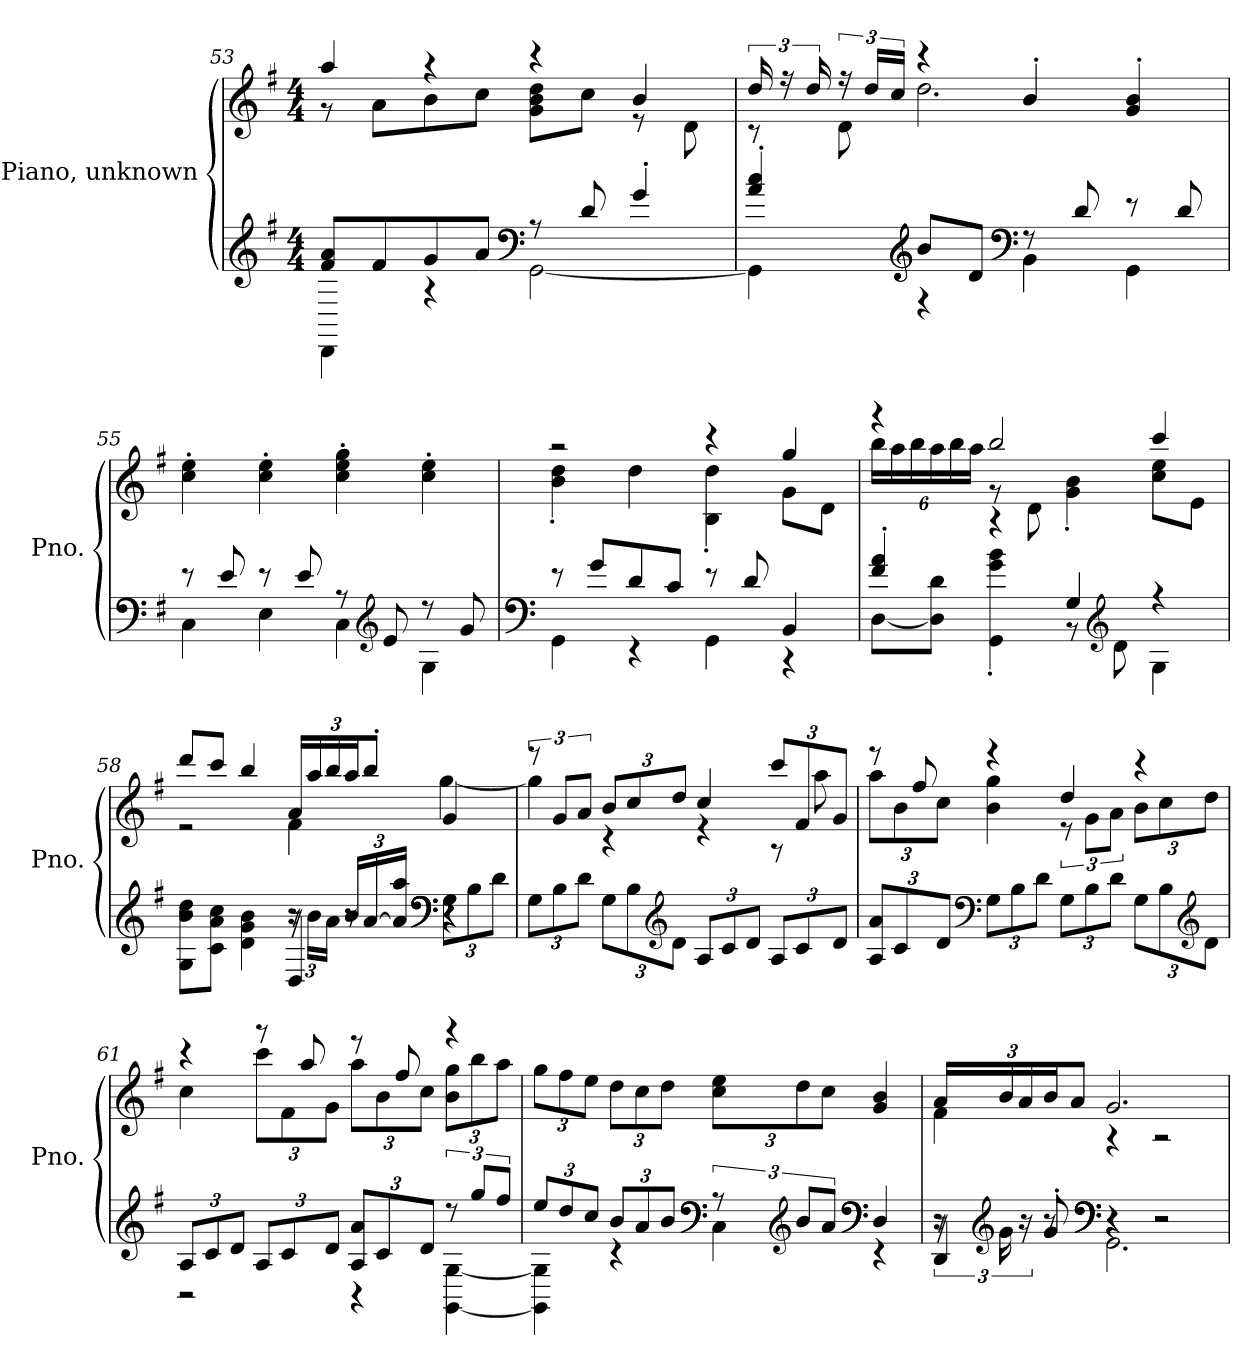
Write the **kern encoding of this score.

**kern	**kern
*part1	*part1
*staff2	*staff1
*I"Piano, unknown	*
*I'Pno.	*
!!LO:LB:g=z
*clefG2	*clefG2
*k[f#]	*k[f#]
*M4/4	*M4/4
=53	=53
*^	*^
8f#/ 8a/L	4DD\	4aa/	8r
8f#/	.	.	8a\L
8g/	4r	4r	8b\
8a/J	.	.	8cc\J
*clefF4	*	*	*
8r	[2GG\	4r	8g\ 8b\ 8dd\L
8d/	.	.	8cc\J
4g'/	.	4b/	8r
.	.	.	8d\
=54	=54	=54	=54
4a/' 4cc/'	4GG\]	24dd/	8r
.	.	24r	.
.	.	24dd/	.
.	.	24r	8d\
.	.	24dd/LL	.
.	.	24cc/JJ	.
*clefG2	*	*	*
8b/L	4r	4r	2.dd\
8d/J	.	.	.
*clefF4	*	*	*
8r	4BB\	4b'/	.
8d/	.	.	.
8r	4GG\	4g/' 4b/'	.
8d/	.	.	.
*	*	*v	*v
=55	=55	=55
8r	4C\	4cc\' 4ee\'
8e/	.	.
8r	4E\	4cc\' 4ee\'
8e/	.	.
8r	4C\	4cc\' 4ee\' 4gg\'
*clefG2	*	*
8e/	.	.
8r	4G\	4cc\' 4ee\'
8g/	.	.
!!LO:LB:g=z
=56	=56	=56
*clefF4	*	*
*	*	*^
8r	4GG\	2r	4b\' 4dd\'
8g/L	.	.	.
8d/	4r	.	4dd\
8c/J	.	.	.
8r	4GG\	4r	4B\' 4dd\'
8d/	.	.	.
4BB/	4r	4gg/	8g\L
.	.	.	8d\J
=57	=57	=57	=57
*	*	*	*Xbrackettup
4f#/' 4a/'	[8D\L	4r	24bb\LL
.	.	.	24aa\
.	.	.	24bb\
.	8D\] 8d\J	.	24aa\
.	.	.	24bb\
.	.	.	24aa\JJ
4r	4GG\' 4g\' 4b\'	2bb/	8r
.	.	.	8d\
4G/	8r	.	4g\' 4b\'
*clefG2	*	*	*
.	8d\	.	.
4r	4G\	4ccc/	8cc\ 8ee\L
.	.	.	8e\J
=58	=58	=58	=58
*	*^	*	*
2r	8G\ 8b\ 8dd\L	2r	8ddd/L	2r
.	8c\ 8a\ 8cc\J	.	8ccc/J	.
.	4d\ 4g\ 4b\	.	4bb/	.
8r	24r	4D/	24a/LL	4f#\
.	24b\LL	.	24aa/	.
.	24a\JJ	.	24bb/	.
*Xbrackettup	*	*	*	*
24b/LL	8r	.	24aa/J	.
[24a/	.	.	12bb'/J	.
24a/] 24aa/JJ	.	.	.	.
*clefF4	*	*	*	*
4r	12G\L	4r	4g/	[4gg\
.	12B\	.	.	.
.	12d\J	.	.	.
*v	*v	*v	*	*
!!LO:PB:g=z	!!
=59	=59	=59
*	*brackettup	*
12G\L	12r	4gg\]
12B\	12g/L	.
12d\J	12a/J	.
*	*Xbrackettup	*
12G\L	12b/L	4r
12B\	12cc/	.
*clefG2	*	*
12d\J	12dd/J	.
12A/L	4cc/	4r
12c/	.	.
12d/J	.	.
12A/L	12ccc/L	8r
12c/	12f#/	.
.	.	8aa\
12d/J	12g/J	.
=60	=60	=60
12A/ 12a/L	8r	12aa\L
12c/	.	12b\
.	8ff#/	.
12d/J	.	12cc\J
*clefF4	*	*
12G\L	4r	4b\ 4gg\
12B\	.	.
12d\J	.	.
*	*	*brackettup
12G\L	4dd/	12r
12B\	.	12g\L
12d\J	.	12a\J
*	*	*Xbrackettup
12G\L	4r	12b\L
12B\	.	12cc\
*clefG2	*	*
12d\J	.	12dd\J
!!LO:LB:g=z	!!
=61	=61	=61
*^	*	*
12A/L	2r	4r	4cc\
12c/	.	.	.
12d/J	.	.	.
12A/L	.	8r	12ccc\L
12c/	.	.	12f#\
.	.	8aa/	.
12d/J	.	.	12g\J
12A/ 12a/L	4r	8r	12aa\L
12c/	.	.	12b\
.	.	8ff#/	.
12d/J	.	.	12cc\J
*brackettup	*	*	*
12r	[4GG\ [4G\	4r	12b\ 12gg\L
12gg/L	.	.	12bb\
12ff#/J	.	.	12aa\J
*	*	*v	*v
=62	=62	=62
*Xbrackettup	*	*
12ee/L	4GG\] 4G\]	12gg\L
12dd/	.	12ff#\
12cc/J	.	12ee\J
12b/L	4r	12dd\L
12a/	.	12cc\
12b/J	.	12dd\J
*clefF4	*	*
*brackettup	*	*
12r	4C\	12cc\ 12ee\L
*clefG2	*	*
12b/L	.	12dd\
12a/J	.	12cc\J
*clefF4	*	*
4D/	4r	4g/ 4b/
=63	=63	=63
*	*^	*^
8r	24r	4DD/	24a/LL	4f#\
*clefG2	*	*	*	*
.	24g\	.	24b/	.
.	24r	.	24a/	.
8g'/	8r	.	24b/J	.
.	.	.	12a/J	.
*clefF4	*	*	*	*
4r	2.GG\	4r	2.g/	4r
2r	.	2r	.	2r
*v	*v	*v	*	*
*	*v	*v
=	=
*-	*-
